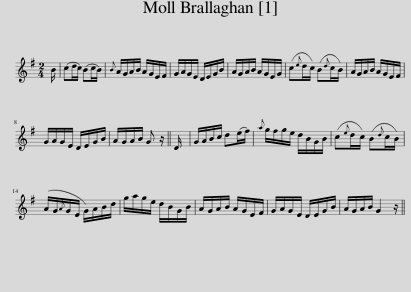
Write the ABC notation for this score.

X:1
L:1/8
M:2/4
I:linebreak $
K:G
V:1 treble
V:1
 B/ | (cd/c/) (Bc/B/) |{B} A/G/A/B/ A/G/E/F/ | G/A/G/E/ D/E/G/B/ | A/G/A/B/ A/G/E/G/ | %5
 (c{e}d/c/) (B{d}c/B/) | A/G/A/B/ A/G/E/F/ |$ G/A/G/E/ D/E/G/B/ | A/G/A/B/ G z/ || D/ | %10
 G/A/B/c/ d(e/f/) |{a} g/f/g/e/ d/B/G/B/ | (c{e}d/c/) (B{d}c/B/) |$ (A/G/{A}G/E/ G/)A/B/d/ | g/a/g/e/ d/B/G/B/ | %15
 A/G/A/B/ A/G/E/F/ | G/A/G/E/ D/E/G/B/ | A/G/A/B/ G2 z/ || %18
